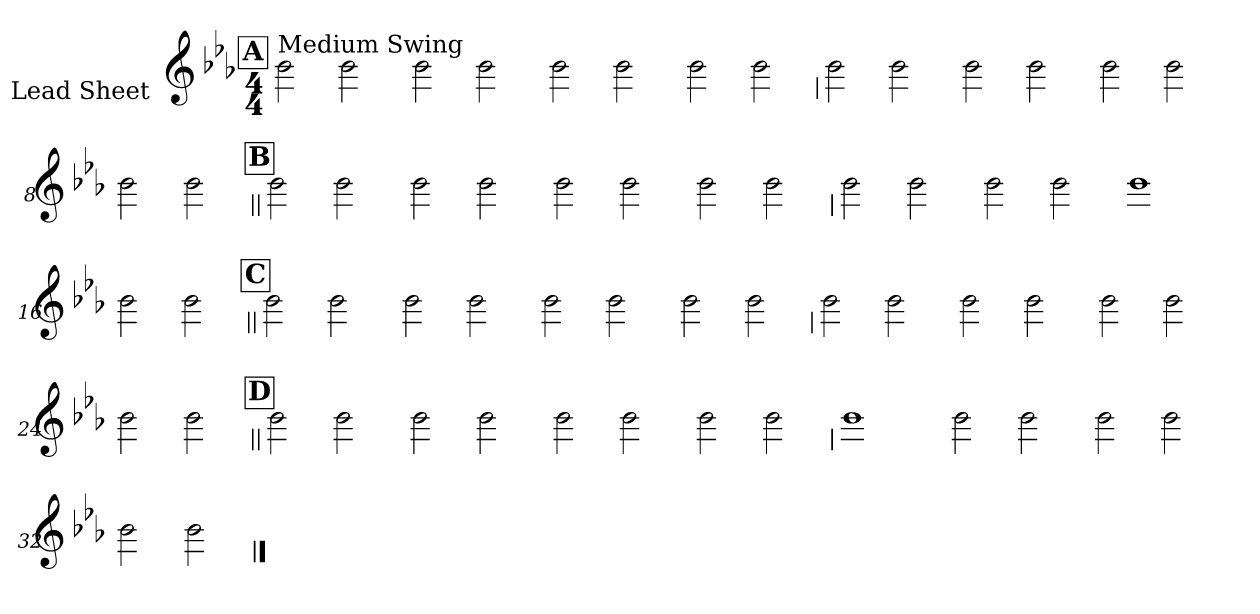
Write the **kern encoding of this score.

**kern
*part1
*staff1
*I"Lead Sheet
*stria0
*clefG2
*k[b-e-a-]
*E-:
*M4/4
!!LO:REH:place=s1:a:t=A
=1||
!LO:TX:a:t=Medium Swing
2b-
2b-
=2-
2b-
2b-
=3-
2b-
2b-
=4-
2b-
2b-
!!LO:LB:g=z
=5
2b-
2b-
=6-
2b-
2b-
=7-
2b-
2b-
=8-
2b-
2b-
!!LO:LB:g=z
!!LO:REH:place=s1:a:t=B
=9||
2b-
2b-
=10-
2b-
2b-
=11-
2b-
2b-
=12-
2b-
2b-
!!LO:LB:g=z
=13
2b-
2b-
=14-
2b-
2b-
=15-
1b-
=16-
2b-
2b-
!!LO:LB:g=z
!!LO:REH:place=s1:a:t=C
=17||
2b-
2b-
=18-
2b-
2b-
=19-
2b-
2b-
=20-
2b-
2b-
!!LO:LB:g=z
=21
2b-
2b-
=22-
2b-
2b-
=23-
2b-
2b-
=24-
2b-
2b-
!!LO:LB:g=z
!!LO:REH:place=s1:a:t=D
=25||
2b-
2b-
=26-
2b-
2b-
=27-
2b-
2b-
=28-
2b-
2b-
!!LO:LB:g=z
=29
1b-
=30-
2b-
2b-
=31-
2b-
2b-
=32-
2b-
2b-
==
*-
